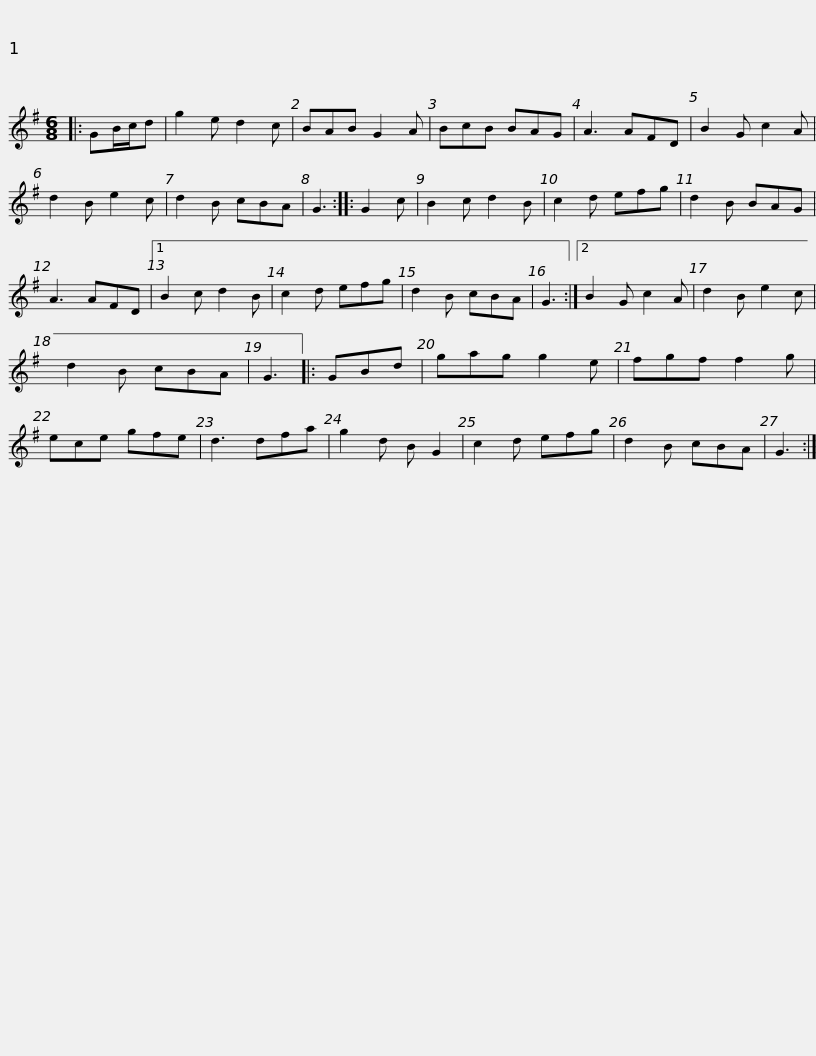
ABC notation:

X:1
L:1/8
M:6/8
I:linebreak $
K:G
V:1 treble
V:1
|: GB/c/d | g2 e d2 c | BAB G2 A | BcB BAG | A3 AFD | %5
 B2 G c2 A | d2 B e2 c | d2 B cBA | G3 ::$ G2 c | %10
 B2 c d2 B | c2 d efg | d2 B BAG | A3 AFD |1 B2 c d2 B | %15
 c2 d efg | d2 B cBA | G3 :|2 B2 G c2 A |$ d2 B e2 c | %20
 d2 B cBA | G3 |: GBd | gag g2 e | fgf f2 g | %25
 ece gfe | d3 dfa | g2 d B G2 | c2 d efg |$ d2 B cBA | %30
 G3 :| %31
